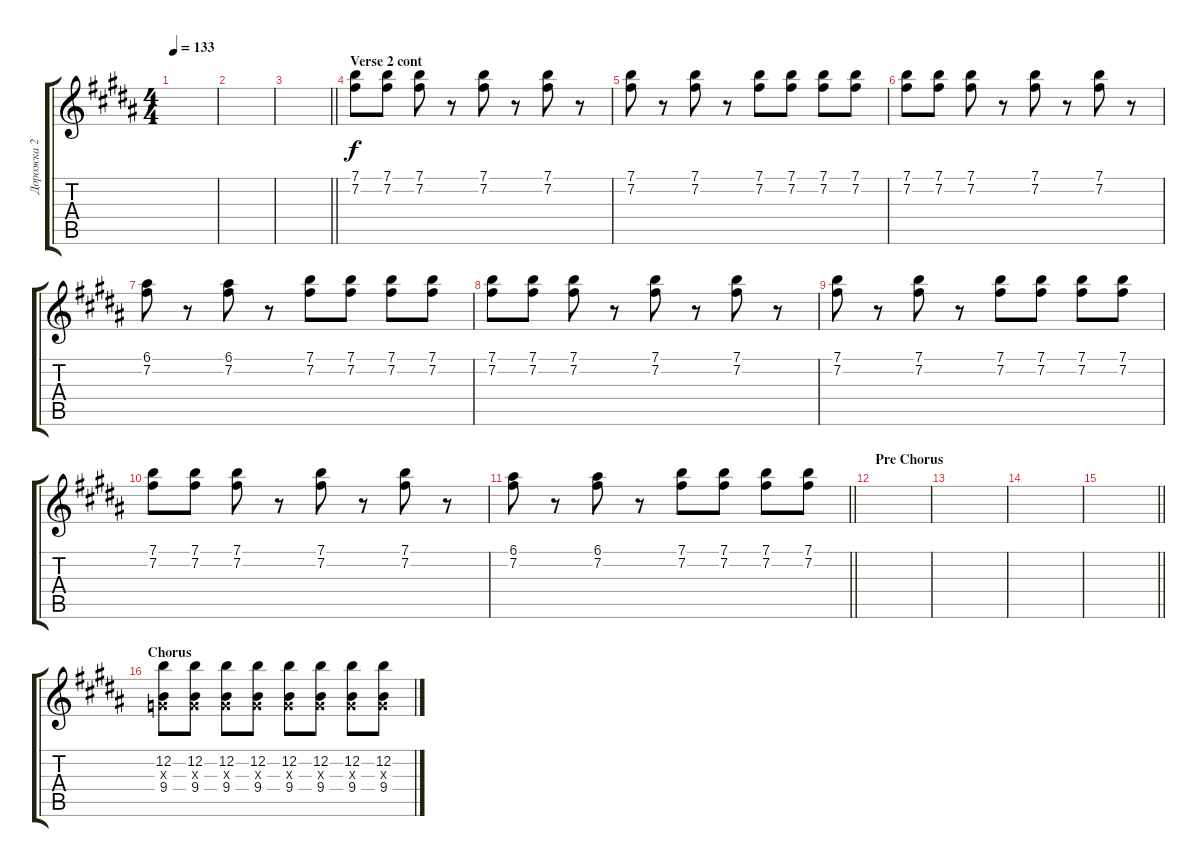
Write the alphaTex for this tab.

\track ("Дорожка 2" "Дорожка 2") {instrument distortionguitar}
\staff {score tabs}
\tuning (E4 B3 G3 D3 A2 E2) {hide}
\ts (4 4)
\tempo 133
\clef g2
\ks b
|
|
\barLineRight lightlight
|
\section ("" "Verse 2 cont")
(7.1 7.2).8 (7.1 7.2).8 (7.1 7.2).8 r.8 (7.1 7.2).8 r.8 (7.1 7.2).8 r.8 |
(7.1 7.2).8 r.8 (7.1 7.2).8 r.8 (7.1 7.2).8 (7.1 7.2).8 (7.1 7.2).8 (7.1 7.2).8 |
(7.1 7.2).8 (7.1 7.2).8 (7.1 7.2).8 r.8 (7.1 7.2).8 r.8 (7.1 7.2).8 r.8 |
(6.1 7.2).8 r.8 (6.1 7.2).8 r.8 (7.1 7.2).8 (7.1 7.2).8 (7.1 7.2).8 (7.1 7.2).8 |
(7.1 7.2).8 (7.1 7.2).8 (7.1 7.2).8 r.8 (7.1 7.2).8 r.8 (7.1 7.2).8 r.8 |
(7.1 7.2).8 r.8 (7.1 7.2).8 r.8 (7.1 7.2).8 (7.1 7.2).8 (7.1 7.2).8 (7.1 7.2).8 |
(7.1 7.2).8 (7.1 7.2).8 (7.1 7.2).8 r.8 (7.1 7.2).8 r.8 (7.1 7.2).8 r.8 |
\barLineRight lightlight
(6.1 7.2).8 r.8 (6.1 7.2).8 r.8 (7.1 7.2).8 (7.1 7.2).8 (7.1 7.2).8 (7.1 7.2).8 |
\section ("" "Pre Chorus")
|
|
|
\barLineRight lightlight
|
\section ("" "Chorus")
(12.2 0.3{x} 9.4).8 (12.2 0.3{x} 9.4).8 (12.2 0.3{x} 9.4).8 (12.2 0.3{x} 9.4).8 (12.2 0.3{x} 9.4).8 (12.2 0.3{x} 9.4).8 (12.2 0.3{x} 9.4).8 (12.2 0.3{x} 9.4).8
